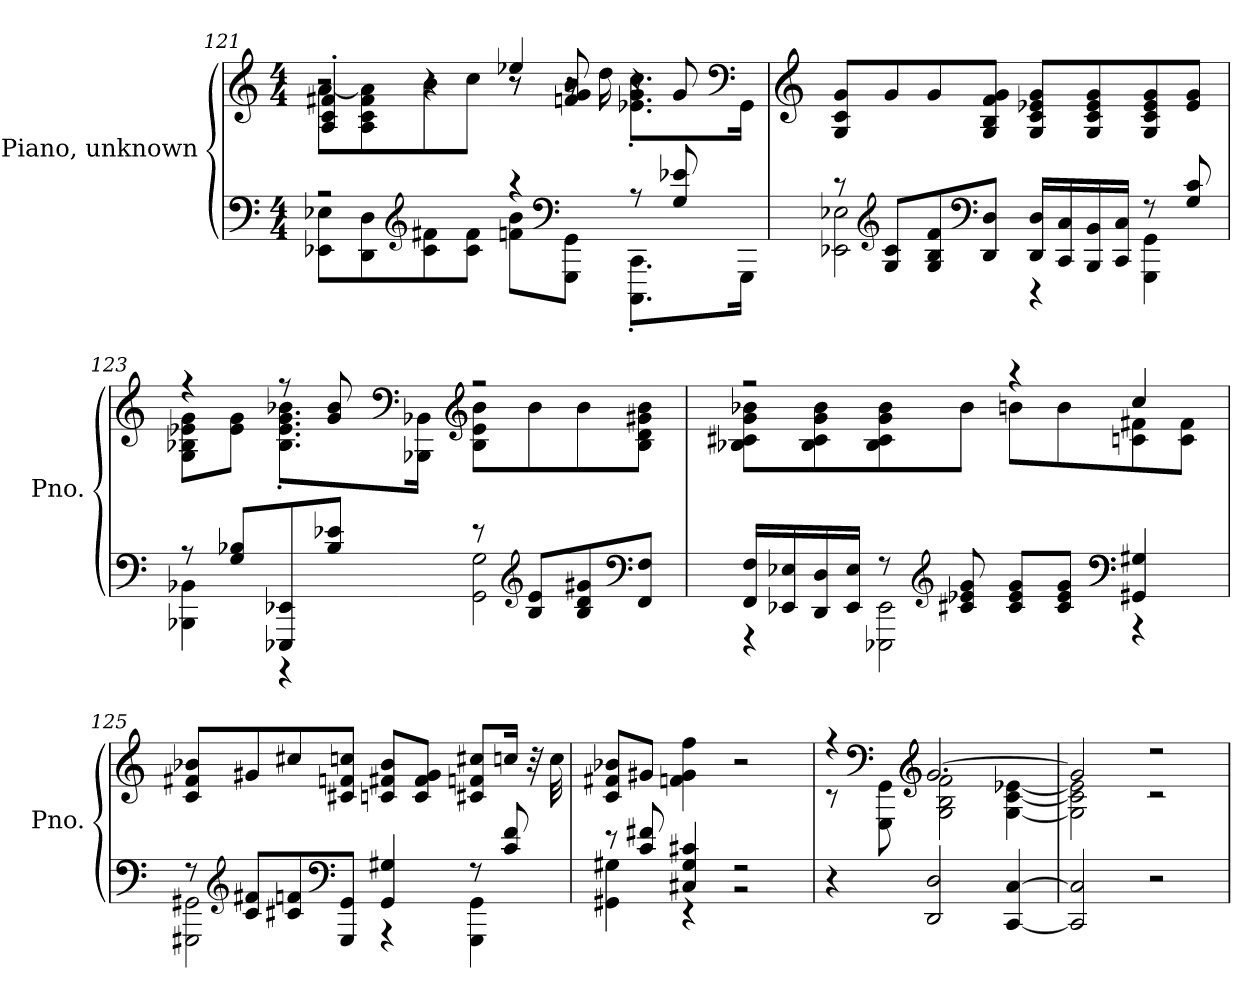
**kern	**kern
*part1	*part1
*staff2	*staff1
*I"Piano, unknown	*
*I'Pno.	*
*clefF4	*clefG2
*k[]	*k[]
*M4/4	*M4/4
=121	=121
*^	*^
*	*	*	*^
2r	8EE-X\ 8E-X\L	2r	[8a\L	4A/' 4c/' 4f#X/'
.	8DD\ 8D\	.	8A\ 8c\ 8f#\ 8a\]	.
*clefG2	*	*	*	*
.	8c\ 8f#X\	.	8b\	4r
.	8c\ 8f#\J	.	8cc\J	.
4r	8fn\ 8b\L	8r	8r	4ee-X/
*clefF4	*	*	*	*
.	8GGG\ 8GG\J	8fn/ 8g/ 8b/	16r	.
.	.	.	16dd\	.
8r	8.CCC\' 8.CC\'L	8r	8.e-X\' 8.g\' 8.cc\'L	4r
8G/ 8e-X/	.	8g/	.	.
*	*	*clefF4	*	*
.	16GGG\Jk	.	16GG\Jk	.
*	*	*v	*v	*v
!!LO:LB:g=z
=122	=122	=122
*	*	*clefG2
8r	2EE-X\ 2E-X\	8G/ 8c/ 8g/L
*clefG2	*	*
8G/ 8c/L	.	8g/
8G/ 8B/ 8f/	.	8g/
*clefF4	*	*
8DD/ 8D/J	.	8G/ 8B/ 8f/ 8g/J
16DD/ 16D/LL	4r	8G/ 8c/ 8e-X/ 8g/L
16CC/ 16C/	.	.
16BBB/ 16BB/	.	8G/ 8c/ 8e-/ 8g/
16CC/ 16C/JJ	.	.
8r	4GGG\ 4GG\	8G/ 8c/ 8e-/ 8g/
8G/ 8c/	.	8e-/ 8g/J
=123	=123	=123
*	*	*^
8r	4BBB-X\ 4BB-X\	4r	8G\ 8B-X\ 8e-X\ 8g\L
8G/ 8B-X/L	.	.	8e-\ 8g\J
8EEE-X/ 8EE-X/	4r	8r	8.B-\' 8.e-\' 8.g\' 8.b-X\'L
8B-/ 8e-X/J	.	8g/ 8b-/	.
*	*	*clefF4	*
.	.	.	16BBB-X\ 16BB-X\Jk
*	*	*clefG2	*
8r	2GG\ 2G\	2r	8B-\ 8e-\ 8b-\L
*clefG2	*	*	*
8B-/ 8e-/L	.	.	8b-\
8B-/ 8d/ 8g#X/	.	.	8b-\
*clefF4	*	*	*
8FF/ 8F/J	.	.	8B-\ 8d\ 8g#X\ 8b-\J
!!LO:LB:g=z	!!
=124	=124	=124	=124
16FF/ 16F/LL	4r	2r	8B-X\ 8c#X\ 8g\ 8b-X\L
16EE-X/ 16E-X/	.	.	.
16DD/ 16D/	.	.	8B-\ 8c#\ 8g\ 8b-\
16EE-/ 16E-/JJ	.	.	.
8r	2EEE-X\ 2EE-\	.	8B-\ 8c#\ 8g\ 8b-\
*clefG2	*	*	*
8c#X/ 8e-X/ 8g/	.	.	8b-\J
8c#/ 8e-/ 8g/L	.	4r	8bn\L
8c#/ 8e-/ 8g/J	.	.	8b\
*clefF4	*	*	*
4GG#X/ 4G#X/	4r	4cc/	8cn\ 8f#X\
.	.	.	8c\ 8f#\J
*	*	*v	*v
=125	=125	=125
8r	2GGG#X\ 2GG#X\	8c/ 8f#X/ 8b-X/L
*clefG2	*	*
8c/ 8f#X/L	.	8g#X/
8c#X/ 8fn/	.	8cc#X/
*clefF4	*	*
8GGG#/ 8GG#/J	.	8c#X/ 8fn/ 8ccn/J
4GG#/ 4G#X/	4r	8cn/ 8f#X/ 8b-/L
.	.	8c/ 8f#/ 8g#/J
8r	4GGG#\ 4GG#\	8c#X/ 8fn/ 8cc#X/L
8c#/ 8f/	.	16ccn/Jk
.	.	32r
.	.	32cc\
!!LO:PB:g=z
=126	=126	=126
8r	4GG#X\ 4G#X\	8c/ 8f#X/ 8b-X/L
8c/ 8f#X/	.	8g#X/J
4C#X/ 4G#/ 4c#X/	4r	4fn\ 4g#\ 4ff\
2r	2r	2r
*v	*v	*
=127	=127
*	*^
4r	4r	8r
*	*clefF4	*
.	.	8GGG\ 8GG\
*	*clefG2	*
2DD/ 2D/	[2.g/	2G\ 2B\ 2f\
[4CC/ [4C/	.	[4G\ [4c\ [4e-X\
=128	=128	=128
2CC/] 2C/]	2g/]	2G\] 2c\] 2e-\]
2r	2r	2r
*	*v	*v
=	=
*-	*-
